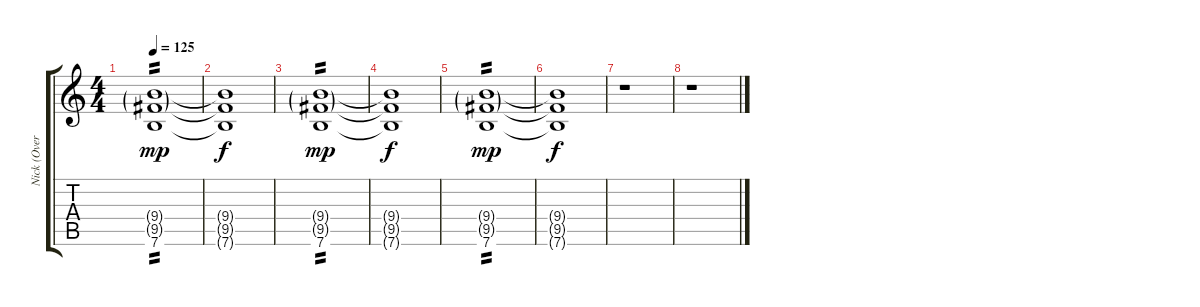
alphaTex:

\track ("Nick (Overdub)" "Nick (Over") {instrument distortionguitar}
\staff {score tabs}
\tuning (E4 B3 G3 D3 A2 E2) {hide}
\ts (4 4)
\tempo 125
\clef g2
\ks c
(9.4{g} 9.5{g} 7.6).1{tp 2 dy mp} |
(9.4{t} 9.5{t} 7.6{t}).1{dy f} |
(9.4{g} 9.5{g} 7.6).1{tp 2 dy mp} |
(9.4{t} 9.5{t} 7.6{t}).1{dy f} |
(9.4{g} 9.5{g} 7.6).1{tp 2 dy mp} |
(9.4{t} 9.5{t} 7.6{t}).1{dy f} |
r.1 |
r.1
